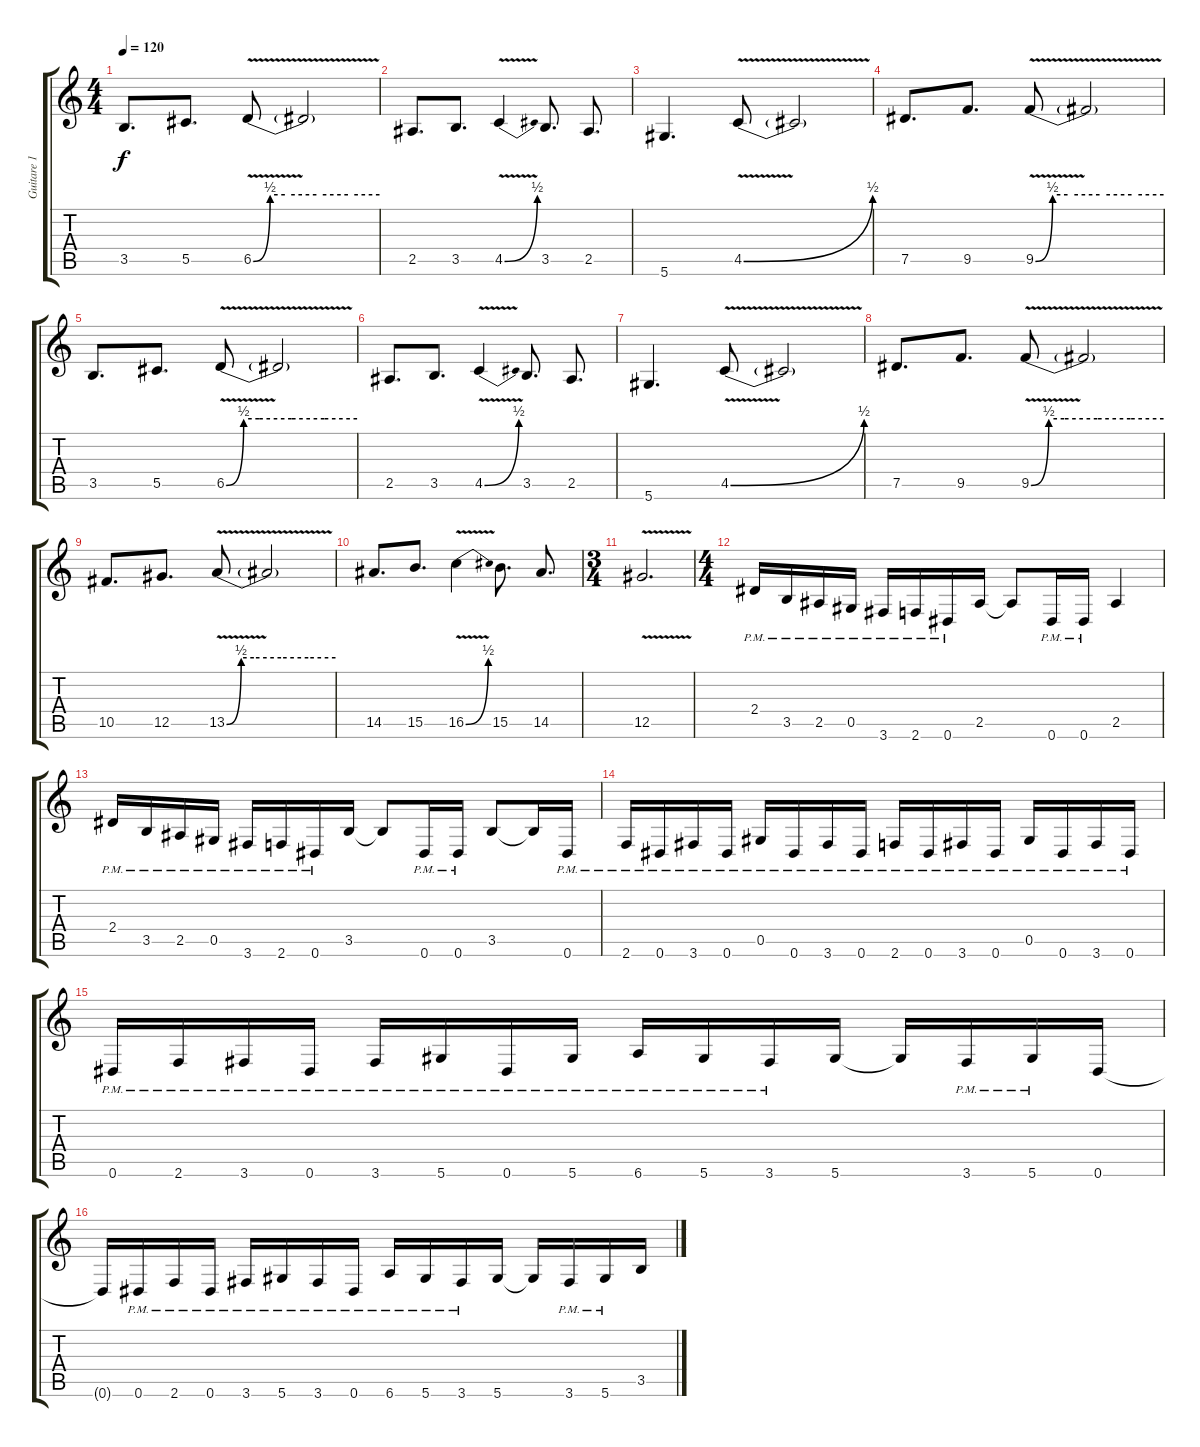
\track ("Guitare 1" "Guitare 1") {instrument distortionguitar}
\staff {score tabs}
\tuning (Eb4 Bb3 Gb3 Db3 Ab2 Eb2) {hide}
\ts (4 4)
\tempo 120
\clef g2
\ks c
3.5.8{d dy f} 5.5.8{d} 6.5{be (custom 0 0 8 2 15 2 30 2 45 2 60 2) v}.8 6.5{t}.2 |
2.5.8{d} 3.5.8{d} 4.5{be (bend 0 0 60 2) v}.4 3.5.8{d} 2.5.8{d} |
5.6.4{d} 4.5{be (bend 0 0 60 2) v}.8 4.5{t}.2 |
7.5.8{d} 9.5.8{d} 9.5{be (custom 0 0 8 2 15 2 30 2 45 2 60 2) v}.8 9.5{t}.2 |
3.5.8{d} 5.5.8{d} 6.5{be (custom 0 0 8 2 15 2 30 2 45 2 60 2) v}.8 6.5{t}.2 |
2.5.8{d} 3.5.8{d} 4.5{be (bend 0 0 60 2) v}.4 3.5.8{d} 2.5.8{d} |
5.6.4{d} 4.5{be (bend 0 0 60 2) v}.8 4.5{t}.2 |
7.5.8{d} 9.5.8{d} 9.5{be (custom 0 0 8 2 15 2 30 2 45 2 60 2) v}.8 9.5{t}.2 |
10.5.8{d} 12.5.8{d} 13.5{be (custom 0 0 8 2 15 2 30 2 45 2 60 2) v}.8 13.5{t}.2 |
14.5.8{d} 15.5.8{d} 16.5{be (bend 0 0 60 2) v}.4 15.5.8{d} 14.5.8{d} |
\ts (3 4)
12.5{v}.2{d} |
\ts (4 4)
2.4{pm}.16 3.5{pm}.16 2.5{pm}.16 0.5{pm}.16 3.6{pm}.16 2.6{pm}.16 0.6{pm}.16 2.5.16 2.5{t}.8 0.6{pm}.16 0.6{pm}.16 2.5.4 |
2.4{pm}.16 3.5{pm}.16 2.5{pm}.16 0.5{pm}.16 3.6{pm}.16 2.6{pm}.16 0.6{pm}.16 3.5.16 3.5{t}.8 0.6{pm}.16 0.6{pm}.16 3.5.8 3.5{t}.16 0.6{pm}.16 |
2.6{pm}.16 0.6{pm}.16 3.6{pm}.16 0.6{pm}.16 0.5{pm}.16 0.6{pm}.16 3.6{pm}.16 0.6{pm}.16 2.6{pm}.16 0.6{pm}.16 3.6{pm}.16 0.6{pm}.16 0.5{pm}.16 0.6{pm}.16 3.6{pm}.16 0.6{pm}.16 |
0.6{pm}.16 2.6{pm}.16 3.6{pm}.16 0.6{pm}.16 3.6{pm}.16 5.6{pm}.16 0.6{pm}.16 5.6{pm}.16 6.6{pm}.16 5.6{pm}.16 3.6{pm}.16 5.6.16 5.6{t}.16 3.6{pm}.16 5.6{pm}.16 0.6.16 |
0.6{t}.16 0.6{pm}.16 2.6{pm}.16 0.6{pm}.16 3.6{pm}.16 5.6{pm}.16 3.6{pm}.16 0.6{pm}.16 6.6{pm}.16 5.6{pm}.16 3.6{pm}.16 5.6.16 5.6{t}.16 3.6{pm}.16 5.6{pm}.16 3.5.16
